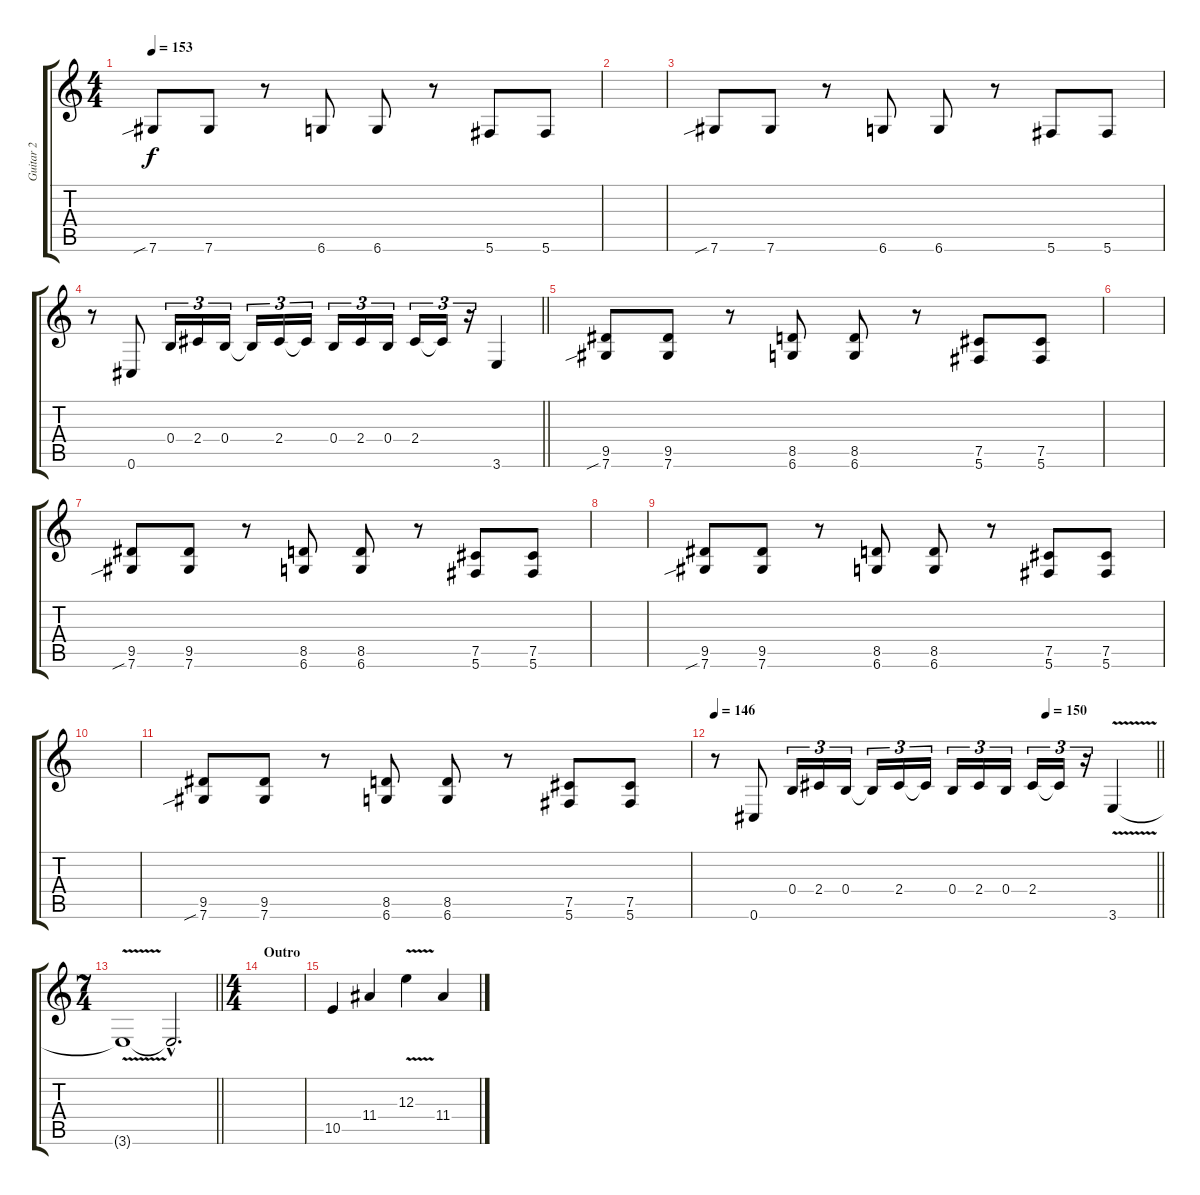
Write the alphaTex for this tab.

\track ("Guitar 2" "Guitar 2") {instrument distortionguitar}
\staff {score tabs}
\tuning (Db4 Ab3 E3 B2 Gb2 Db2) {hide}
\ts (4 4)
\tempo 153
\clef g2
\ks c
7.6{sib}.8{dy f} 7.6.8 r.8 6.6.8 6.6.8 r.8 5.6.8 5.6.8 |
|
7.6{sib}.8 7.6.8 r.8 6.6.8 6.6.8 r.8 5.6.8 5.6.8 |
\barLineRight lightlight
r.8 0.6.8 0.4.16{tu (3 2)} 2.4.16{tu (3 2)} 0.4.16{tu (3 2)} 0.4{t}.16{tu (3 2)} 2.4.16{tu (3 2)} 2.4{t}.16{tu (3 2)} 0.4.16{tu (3 2)} 2.4.16{tu (3 2)} 0.4.16{tu (3 2)} 2.4.16{tu (3 2)} 2.4{t}.16{tu (3 2)} r.16{tu (3 2)} 3.6.4 |
\section ("" "")
(9.5 7.6{sib}).8 (9.5 7.6).8 r.8 (8.5 6.6).8 (8.5 6.6).8 r.8 (7.5 5.6).8 (7.5 5.6).8 |
|
(9.5 7.6{sib}).8 (9.5 7.6).8 r.8 (8.5 6.6).8 (8.5 6.6).8 r.8 (7.5 5.6).8 (7.5 5.6).8 |
|
(9.5 7.6{sib}).8 (9.5 7.6).8 r.8 (8.5 6.6).8 (8.5 6.6).8 r.8 (7.5 5.6).8 (7.5 5.6).8 |
|
(9.5 7.6{sib}).8 (9.5 7.6).8 r.8 (8.5 6.6).8 (8.5 6.6).8 r.8 (7.5 5.6).8 (7.5 5.6).8 |
\tempo 146
\tempo (150 0.75)
\barLineRight lightlight
r.8 0.6.8 0.4.16{tu (3 2)} 2.4.16{tu (3 2)} 0.4.16{tu (3 2)} 0.4{t}.16{tu (3 2)} 2.4.16{tu (3 2)} 2.4{t}.16{tu (3 2)} 0.4.16{tu (3 2)} 2.4.16{tu (3 2)} 0.4.16{tu (3 2)} 2.4.16{tu (3 2)} 2.4{t}.16{tu (3 2)} r.16{tu (3 2)} 3.6{v}.4 |
\ts (7 4)
\barLineRight lightlight
3.6{t}.1 3.6{hac t}.2{d} |
\ts (4 4)
\section ("" "Outro")
|
10.5.4 11.4.4 12.3{v}.4 11.4.4
